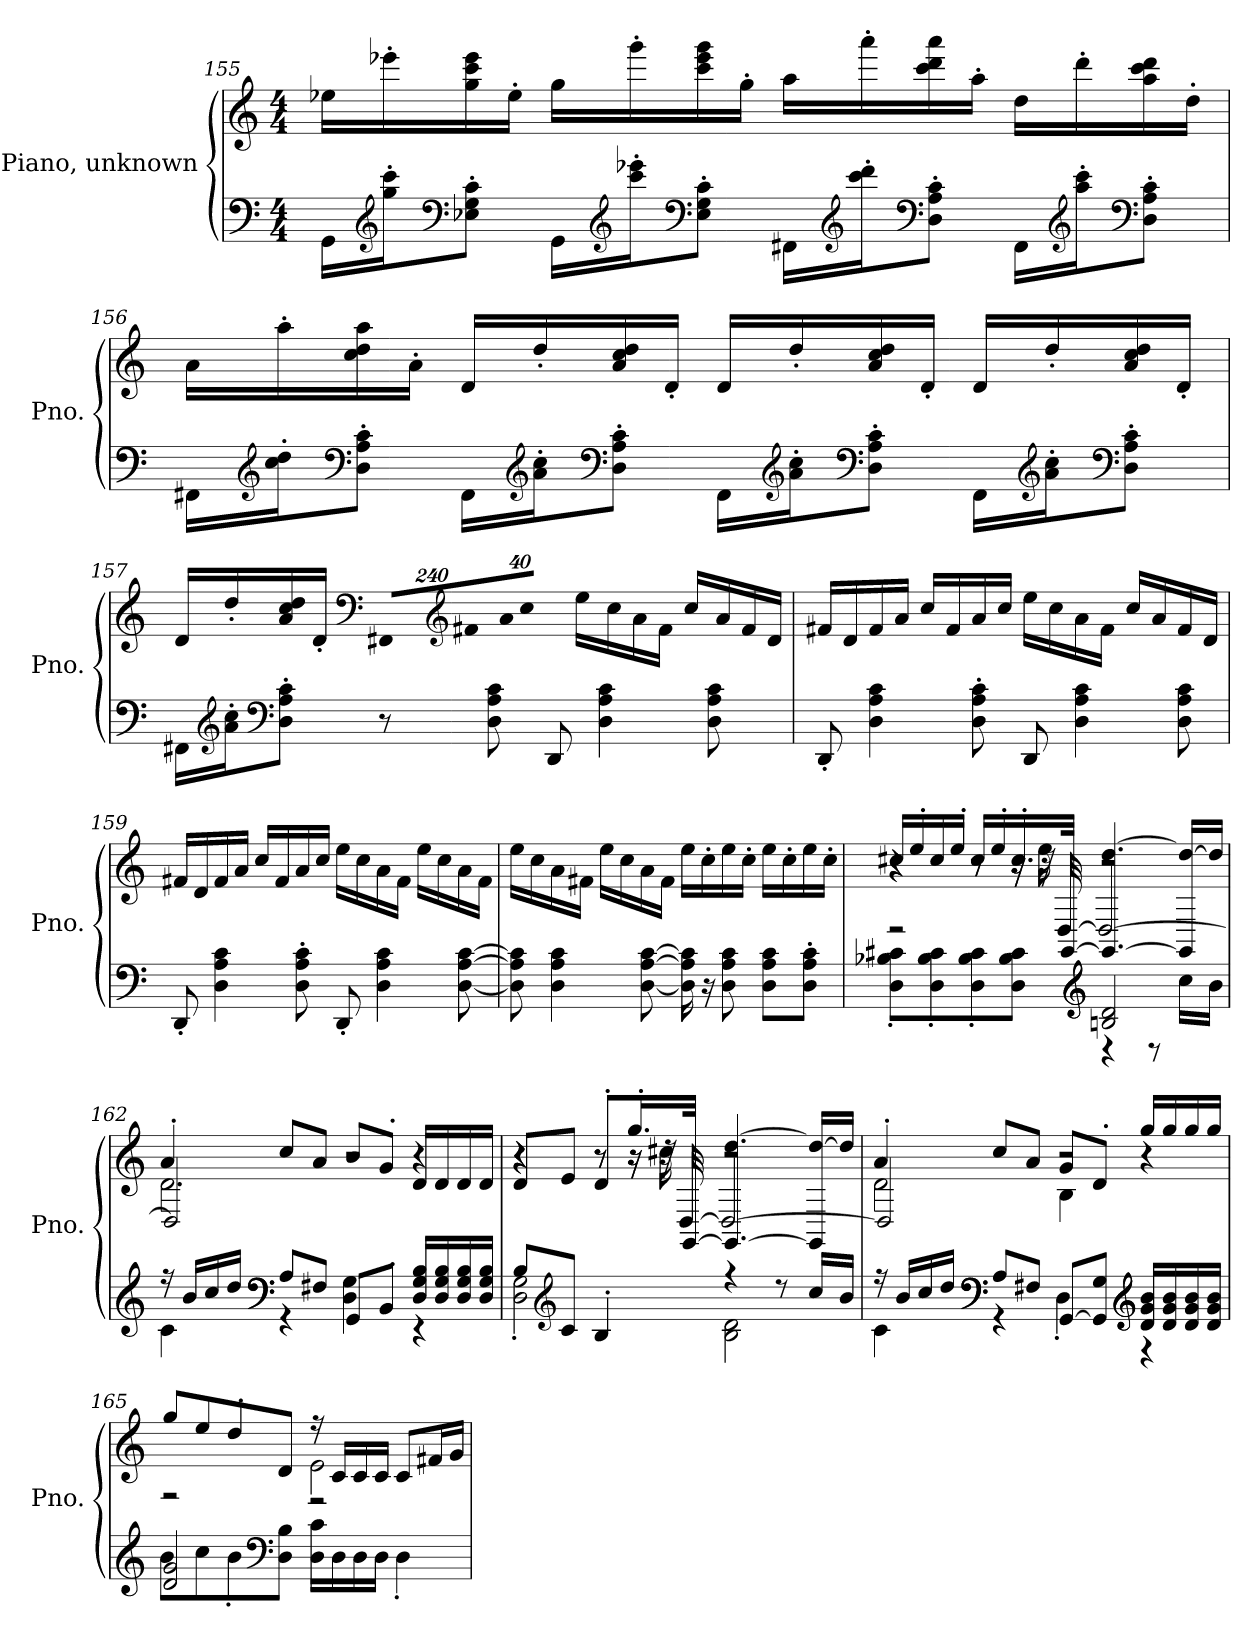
**kern	**kern
*part1	*part1
*staff2	*staff1
*I"Piano, unknown	*
*I'Pno.	*
!!LO:LB:g=z
*clefF4	*clefG2
*k[]	*k[]
*M4/4	*M4/4
=155	=155
16GG\LL	16ee-X\LL
*clefG2	*
16gg\' 16ccc\'J	16eee-X'\
*clefF4	*
8E-X\' 8G\' 8c\'J	16gg\ 16ccc\ 16eee-\
.	16ee-'\JJ
16GG\LL	16gg\LL
*clefG2	*
16ccc\' 16eee-X\'J	16ggg'\
*clefF4	*
8E-\' 8G\' 8c\'J	16ccc\ 16eee-\ 16ggg\
.	16gg'\JJ
16FF#X\LL	16aa\LL
*clefG2	*
16ccc\' 16ddd\'J	16aaa'\
*clefF4	*
8D\' 8A\' 8c\'J	16ccc\ 16ddd\ 16aaa\
.	16aa'\JJ
16FF#\LL	16dd\LL
*clefG2	*
16aa\' 16ccc\'J	16ddd'\
*clefF4	*
8D\' 8A\' 8c\'J	16aa\ 16ccc\ 16ddd\
.	16dd'\JJ
!!LO:PB:g=z
=156	=156
16FF#X\LL	16a\LL
*clefG2	*
16cc\' 16dd\'J	16aa'\
*clefF4	*
8D\' 8A\' 8c\'J	16cc\ 16dd\ 16aa\
.	16a'\JJ
16FF#\LL	16d/LL
*clefG2	*
16a\' 16cc\'J	16dd'/
*clefF4	*
8D\' 8A\' 8c\'J	16a/ 16cc/ 16dd/
.	16d'/JJ
16FF#\LL	16d/LL
*clefG2	*
16a\' 16cc\'J	16dd'/
*clefF4	*
8D\' 8A\' 8c\'J	16a/ 16cc/ 16dd/
.	16d'/JJ
16FF#\LL	16d/LL
*clefG2	*
16a\' 16cc\'J	16dd'/
*clefF4	*
8D\' 8A\' 8c\'J	16a/ 16cc/ 16dd/
.	16d'/JJ
!!LO:LB:g=z
=157	=157
16FF#X\LL	16d/LL
*clefG2	*
16a\' 16cc\'J	16dd'/
*clefF4	*
8D\' 8A\' 8c\'J	16a/ 16cc/ 16dd/
.	16d'/JJ
*	*clefF4
*	*Xbrackettup
!	!LO:N:vis=16
8r	1920%137FF#X/LL
*	*clefG2
!	!LO:N:vis=16
.	1920%137f#X/
8D\ 8A\ 8c\	.
!	!LO:N:vis=32
.	640%23a/K
!	!LO:N:vis=16
.	1920%137cc/JJ
8DD/	16ee\LL
.	16cc\
4D\ 4A\ 4c\	16a\
.	16f#\JJ
.	16cc/LL
.	16a/
8D\ 8A\ 8c\	16f#/
.	16d/JJ
=158	=158
8DD'/	16f#X/LL
.	16d/
4D\ 4A\ 4c\	16f#/
.	16a/JJ
.	16cc/LL
.	16f#/
8D\' 8A\' 8c\'	16a/
.	16cc/JJ
8DD/	16ee\LL
.	16cc\
4D\ 4A\ 4c\	16a\
.	16f#\JJ
.	16cc/LL
.	16a/
8D\ 8A\ 8c\	16f#/
.	16d/JJ
!!LO:LB:g=z
=159	=159
8DD'/	16f#X/LL
.	16d/
4D\ 4A\ 4c\	16f#/
.	16a/JJ
.	16cc/LL
.	16f#/
8D\' 8A\' 8c\'	16a/
.	16cc/JJ
8DD'/	16ee\LL
.	16cc\
4D\ 4A\ 4c\	16a\
.	16f#\JJ
.	16ee\LL
.	16cc\
[8D\ [8A\ [8c\	16a\
.	16f#\JJ
=160	=160
8D\] 8A\] 8c\]	16ee\LL
.	16cc\
4D\ 4A\ 4c\	16a\
.	16f#X\JJ
.	16ee\LL
.	16cc\
[8D\ [8A\ [8c\	16a\
.	16f#\JJ
16D\] 16A\] 16c\]	16ee\LL
16r	16cc'\
8D\ 8A\ 8c\	16ee\
.	16cc'\JJ
8D\ 8A\ 8c\L	16ee\LL
.	16cc'\
8D\' 8A\' 8c\'J	16ee\
.	16cc'\JJ
!!LO:LB:g=z
=161	=161
*^	*^
*	*	*	*^
2r	8D\' 8B-X\' 8c#X\'L	16cc#X/LL	4r	4r
.	.	16ee'/	.	.
.	8D\' 8B-\' 8c#\'	16cc#/	.	.
.	.	16ee'/JJ	.	.
.	8D\' 8B-\' 8c#\'	16cc#/LL	8r	8r
.	.	16ee'/	.	.
.	8D\ 8B-\ 8c#\J	16.cc#'/	16r	16r
.	.	.	16ee\	32r
.	.	[32GG/JJk	.	[32D/
*clefG2	*	*	*	*
2Bn/ 2d/	4r	4.GG/_ [4.dd/	2r	2D/_
.	8r	.	.	.
.	16cc\LL	16GG/] 16dd/_LL	.	.
.	16b\JJ	16dd/JJ]	.	.
=162	=162	=162	=162	=162
16r	4c\	4a'/	2.d\	2D/]
16b/LL	.	.	.	.
16cc/	.	.	.	.
16dd/JJ	.	.	.	.
*clefF4	*	*	*	*
8A/L	4r	8cc/L	.	.
8F#X/J	.	8a/J	.	.
8GG/L	4D\ 4G\	8b/L	.	2r
8BB'/J	.	8g'/J	.	.
16D/ 16G/ 16B/LL	4r	16d/LL	4r	.
16D/ 16G/ 16B/	.	16d/	.	.
16D/ 16G/ 16B/	.	16d/	.	.
16D/ 16G/ 16B/JJ	.	16d/JJ	.	.
!!LO:LB:g=z	!!	!!
=163	=163	=163	=163	=163
8B/L	2D\' 2G\'	8d/L	4r	4r
*clefG2	*	*	*	*
8c/J	.	8e/J	.	.
4B'/	.	8d'/L	8r	8r
.	.	16.gg'/L	16r	16r
.	.	.	16cc#X\	32r
.	.	[32GG/JJk	.	[32D/
4r	2B\ 2d\	4.GG/_ [4.dd/	2r	2D/_
8r	.	.	.	.
16cc/LL	.	16GG/] 16dd/_LL	.	.
16b/JJ	.	16dd/JJ]	.	.
=164	=164	=164	=164	=164
16r	4c\	4a'/	2d\	2D/]
16b/LL	.	.	.	.
16cc/	.	.	.	.
16dd/JJ	.	.	.	.
*clefF4	*	*	*	*
8A/L	4r	8cc/L	.	.
8F#X/J	.	8a/J	.	.
[8GG/L	4D'\	8g/L	4B\	2r
8GG/] 8G/J	.	8d'/J	.	.
*clefG2	*	*	*	*
16d/ 16g/ 16b/LL	4r	16gg/LL	4r	.
16d/ 16g/ 16b/	.	16gg/	.	.
16d/ 16g/ 16b/	.	16gg/	.	.
16d/ 16g/ 16b/JJ	.	16gg/JJ	.	.
*	*	*	*v	*v
!!LO:LB:g=z
=165	=165	=165	=165
2d/ 2g/	8b\L	8gg/L	2r
.	8cc\	8ee/	.
.	8b'\	8dd'/	.
*clefF4	*	*	*
.	8D\ 8B\J	8d/J	.
2r	16D\ 16c\LL	16r	2e\
.	16D\	16c/LL	.
.	16D\	16c/	.
.	16D\JJ	16c/JJ	.
.	4D'\	8c/L	.
.	.	16f#X/L	.
.	.	16g/JJ	.
*v	*v	*	*
*	*v	*v
=	=
*-	*-
